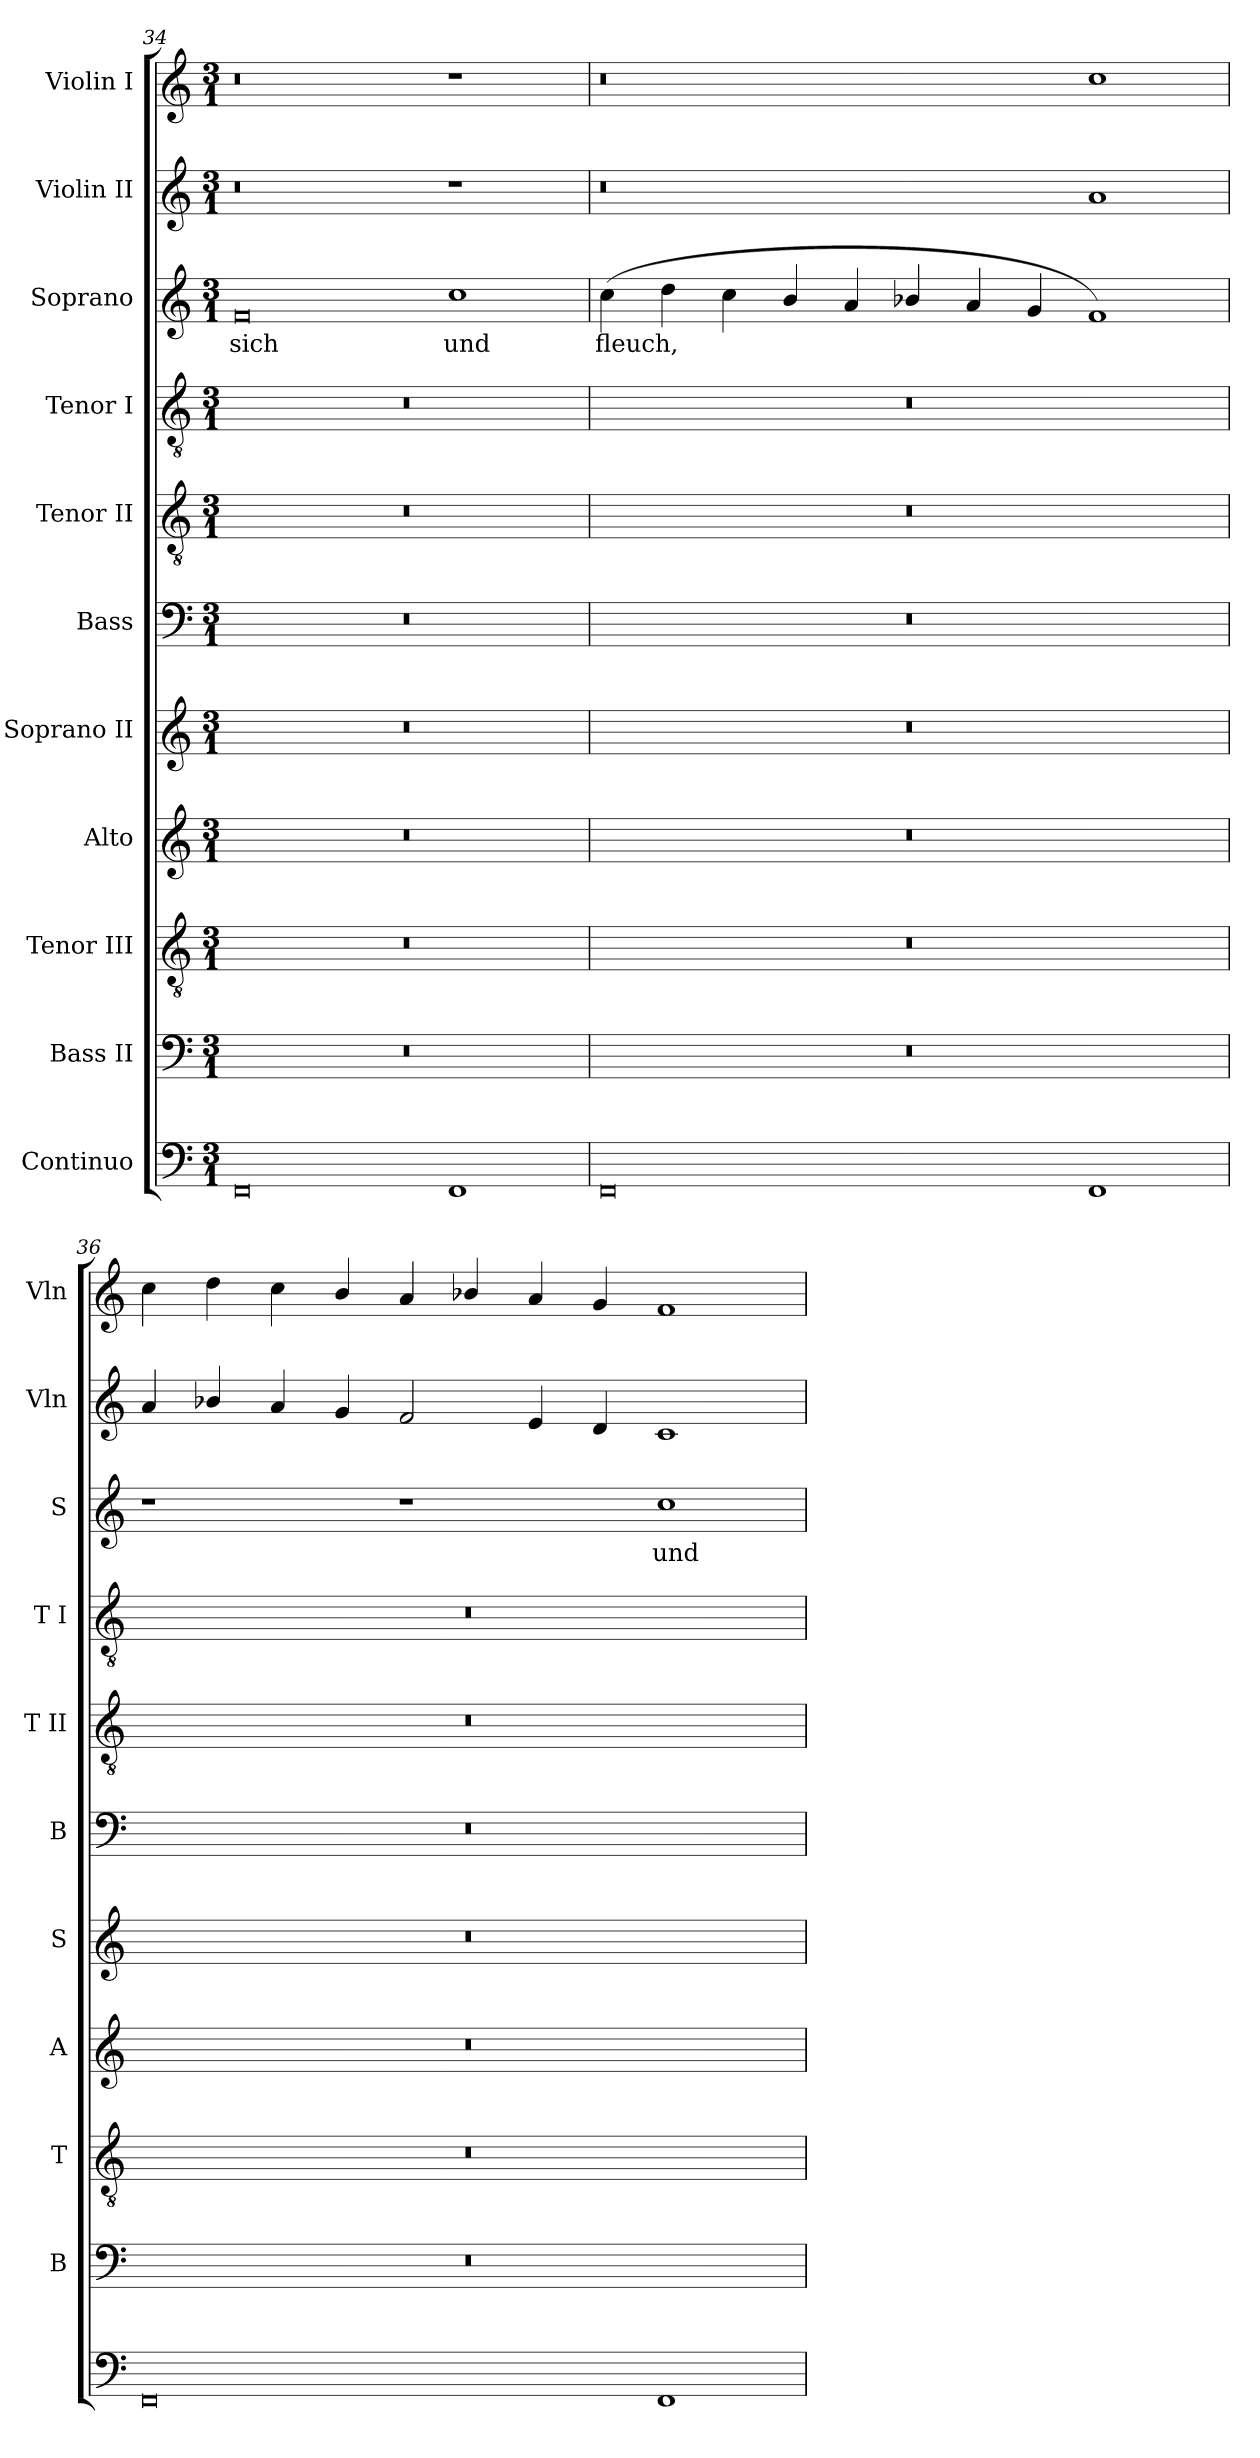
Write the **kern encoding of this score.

**kern	**kern	**kern	**kern	**kern	**kern	**kern	**kern	**kern	**text	**kern	**kern
*part11	*part10	*part9	*part8	*part7	*part6	*part5	*part4	*part3	*part3	*part2	*part1
*staff11	*staff10	*staff9	*staff8	*staff7	*staff6	*staff5	*staff4	*staff3	*staff3	*staff2	*staff1
*I"Continuo	*I"Bass II	*I"Tenor III	*I"Alto	*I"Soprano II	*I"Bass	*I"Tenor II	*I"Tenor I	*I"Soprano	*	*I"Violin II	*I"Violin I
*	*I'B	*I'T	*I'A	*I'S	*I'B	*I'T II	*I'T I	*I'S	*	*I'Vln	*I'Vln
!!LO:LB:g=z
*clefF4	*clefF4	*clefGv2	*clefG2	*clefG2	*clefF4	*clefGv2	*clefGv2	*clefG2	*	*clefG2	*clefG2
*k[]	*k[]	*k[]	*k[]	*k[]	*k[]	*k[]	*k[]	*k[]	*	*k[]	*k[]
*C:	*C:	*C:	*C:	*C:	*C:	*C:	*C:	*C:	*	*C:	*C:
*M3/1	*M3/1	*M3/1	*M3/1	*M3/1	*M3/1	*M3/1	*M3/1	*M3/1	*	*M3/1	*M3/1
=34	=34	=34	=34	=34	=34	=34	=34	=34	=34	=34	=34
!	!	!	!	!	!	!	!	!	!LO:LY:b	!	!
0FF	0.r	0.r	0.r	0.r	0.r	0.r	0.r	0f	sich	0r	0r
!	!	!	!	!	!	!	!	!	!LO:LY:b	!	!
1FF	.	.	.	.	.	.	.	1cc	und	1r	1r
=35	=35	=35	=35	=35	=35	=35	=35	=35	=35	=35	=35
!	!	!	!	!	!	!	!	!	!LO:LY:b	!	!
0FF	0.r	0.r	0.r	0.r	0.r	0.r	0.r	(<4cc	fleuch,	0r	0r
.	.	.	.	.	.	.	.	4dd	.	.	.
.	.	.	.	.	.	.	.	4cc	.	.	.
.	.	.	.	.	.	.	.	4b/	.	.	.
.	.	.	.	.	.	.	.	4a	.	.	.
.	.	.	.	.	.	.	.	4b-X/	.	.	.
.	.	.	.	.	.	.	.	4a	.	.	.
.	.	.	.	.	.	.	.	4g	.	.	.
1FF	.	.	.	.	.	.	.	1f)	.	1a	1cc
=36	=36	=36	=36	=36	=36	=36	=36	=36	=36	=36	=36
0FF	0.r	0.r	0.r	0.r	0.r	0.r	0.r	1r	.	4a	4cc
.	.	.	.	.	.	.	.	.	.	4b-X/	4dd
.	.	.	.	.	.	.	.	.	.	4a	4cc
.	.	.	.	.	.	.	.	.	.	4g	4b/
.	.	.	.	.	.	.	.	1r	.	2f	4a
.	.	.	.	.	.	.	.	.	.	.	4b-X/
.	.	.	.	.	.	.	.	.	.	4e	4a
.	.	.	.	.	.	.	.	.	.	4d	4g
!	!	!	!	!	!	!	!	!	!LO:LY:b	!	!
1FF	.	.	.	.	.	.	.	1cc	und	1c	1f
=	=	=	=	=	=	=	=	=	=	=	=
*-	*-	*-	*-	*-	*-	*-	*-	*-	*-	*-	*-
